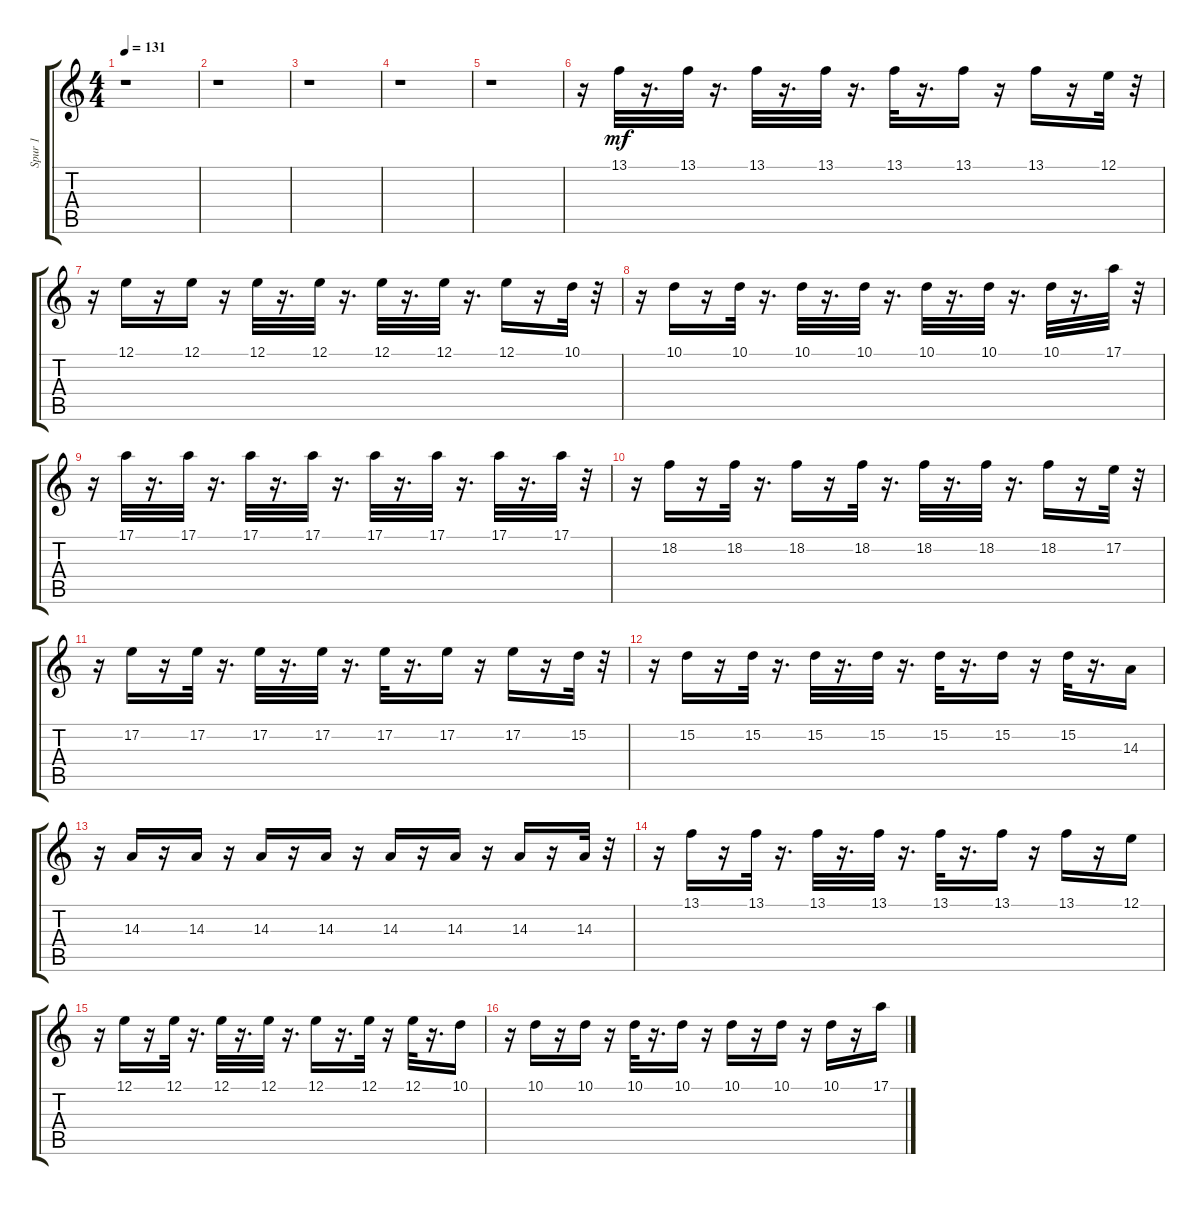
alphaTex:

\track ("Spur 1" "Spur 1") {instrument lead1square}
\staff {score tabs}
\tuning (E4 B3 G3 D3 A2 E2) {hide}
\ts (4 4)
\tempo 131
\clef g2
\ks c
r.1{dy mf} |
r.1 |
r.1 |
r.1 |
r.1 |
r.16 13.1.32 r.16{d} 13.1.32 r.16{d} 13.1.32 r.16{d} 13.1.32 r.16{d} 13.1.32 r.16{d} 13.1.16 r.16 13.1.16 r.16 12.1.32 r.32 |
r.16 12.1.16 r.16 12.1.16 r.16 12.1.32 r.16{d} 12.1.32 r.16{d} 12.1.32 r.16{d} 12.1.32 r.16{d} 12.1.16 r.16 10.1.32 r.32 |
r.16 10.1.16 r.16 10.1.32 r.16{d} 10.1.32 r.16{d} 10.1.32 r.16{d} 10.1.32 r.16{d} 10.1.32 r.16{d} 10.1.32 r.16{d} 17.1.32 r.32 |
r.16 17.1.32 r.16{d} 17.1.32 r.16{d} 17.1.32 r.16{d} 17.1.32 r.16{d} 17.1.32 r.16{d} 17.1.32 r.16{d} 17.1.32 r.16{d} 17.1.32 r.32 |
r.16 18.2.16 r.16 18.2.32 r.16{d} 18.2.16 r.16 18.2.32 r.16{d} 18.2.32 r.16{d} 18.2.32 r.16{d} 18.2.16 r.16 17.2.32 r.32 |
r.16 17.2.16 r.16 17.2.32 r.16{d} 17.2.32 r.16{d} 17.2.32 r.16{d} 17.2.32 r.16{d} 17.2.16 r.16 17.2.16 r.16 15.2.32 r.32 |
r.16 15.2.16 r.16 15.2.32 r.16{d} 15.2.32 r.16{d} 15.2.32 r.16{d} 15.2.32 r.16{d} 15.2.16 r.16 15.2.32 r.16{d} 14.3.16 |
r.16 14.3.16 r.16 14.3.16 r.16 14.3.16 r.16 14.3.16 r.16 14.3.16 r.16 14.3.16 r.16 14.3.16 r.16 14.3.32 r.32 |
r.16 13.1.16 r.16 13.1.32 r.16{d} 13.1.32 r.16{d} 13.1.32 r.16{d} 13.1.32 r.16{d} 13.1.16 r.16 13.1.16 r.16 12.1.16 |
r.16 12.1.16 r.16 12.1.32 r.16{d} 12.1.32 r.16{d} 12.1.32 r.16{d} 12.1.16 r.16{d} 12.1.32 r.16 12.1.32 r.16{d} 10.1.16 |
r.16 10.1.16 r.16 10.1.16 r.16 10.1.32 r.16{d} 10.1.16 r.16 10.1.16 r.16 10.1.16 r.16 10.1.16 r.16 17.1.16
